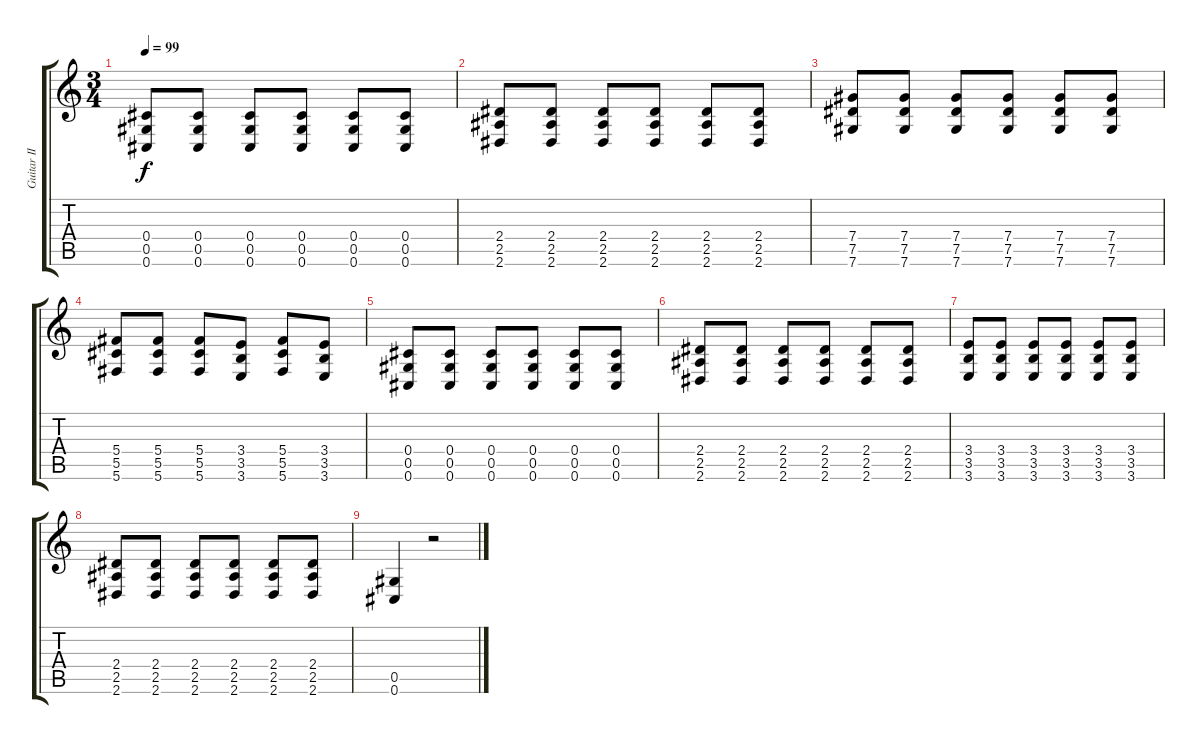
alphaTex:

\track ("Guitar II" "Guitar II") {instrument electricguitarclean}
\staff {score tabs}
\tuning (Eb4 Bb3 Gb3 Db3 Ab2 Db2) {hide}
\ts (3 4)
\tempo 99
\clef g2
\ks c
(0.4 0.5 0.6).8{dy f} (0.4 0.5 0.6).8 (0.4 0.5 0.6).8 (0.4 0.5 0.6).8 (0.4 0.5 0.6).8 (0.4 0.5 0.6).8 |
(2.4 2.5 2.6).8 (2.4 2.5 2.6).8 (2.4 2.5 2.6).8 (2.4 2.5 2.6).8 (2.4 2.5 2.6).8 (2.4 2.5 2.6).8 |
(7.4 7.5 7.6).8 (7.4 7.5 7.6).8 (7.4 7.5 7.6).8 (7.4 7.5 7.6).8 (7.4 7.5 7.6).8 (7.4 7.5 7.6).8 |
(5.4 5.5 5.6).8 (5.4 5.5 5.6).8 (5.4 5.5 5.6).8 (3.4 3.5 3.6).8 (5.4 5.5 5.6).8 (3.4 3.5 3.6).8 |
(0.4 0.5 0.6).8 (0.4 0.5 0.6).8 (0.4 0.5 0.6).8 (0.4 0.5 0.6).8 (0.4 0.5 0.6).8 (0.4 0.5 0.6).8 |
(2.4 2.5 2.6).8 (2.4 2.5 2.6).8 (2.4 2.5 2.6).8 (2.4 2.5 2.6).8 (2.4 2.5 2.6).8 (2.4 2.5 2.6).8 |
(3.4 3.5 3.6).8 (3.4 3.5 3.6).8 (3.4 3.5 3.6).8 (3.4 3.5 3.6).8 (3.4 3.5 3.6).8 (3.4 3.5 3.6).8 |
(2.4 2.5 2.6).8 (2.4 2.5 2.6).8 (2.4 2.5 2.6).8 (2.4 2.5 2.6).8 (2.4 2.5 2.6).8 (2.4 2.5 2.6).8 |
(0.5 0.6).4 r.2
